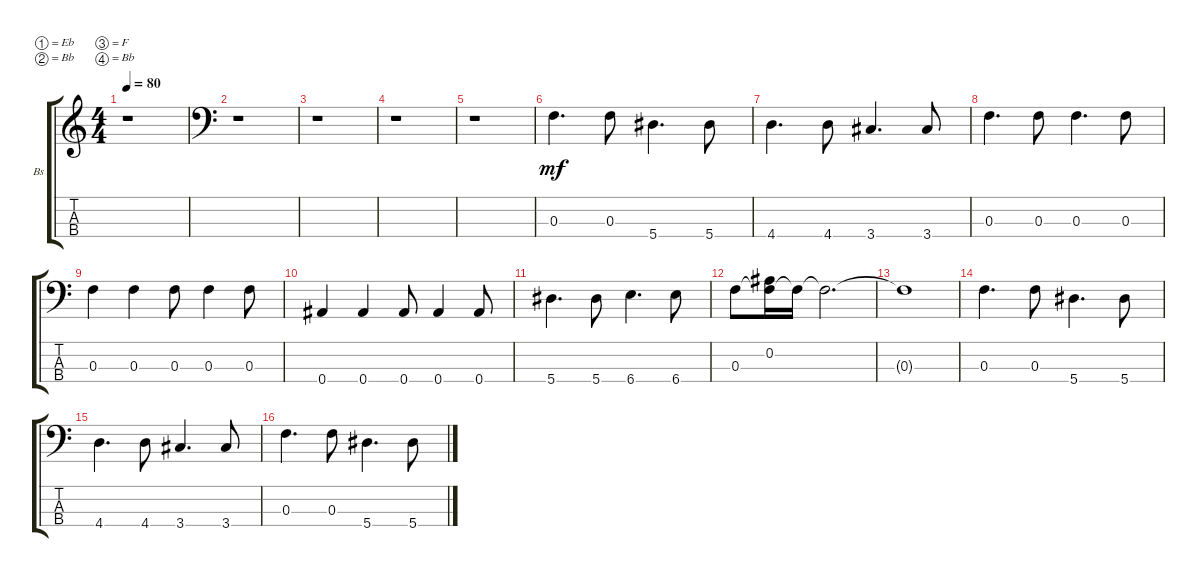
\bracketExtendMode groupsimilarinstruments
\firstSystemTrackNameOrientation horizontal
\otherSystemsTrackNameOrientation horizontal
\track ("Bass" "Bs") {instrument shamisen}
\staff {score tabs}
\tuning (Eb4 Bb3 F3 Bb2)
\ts (4 4)
\tempo 80
\clef g2
\ks c
r.1{dy mf instrument shamisen} |
\clef f4
\scale
0.386139 r.1 |
\scale
0.20462 r.1 |
\scale
0.20462 r.1 |
\scale
0.20462 r.1 |
\scale
0.25 0.3.4{d} 0.3.8 5.4.4{d} 5.4.8 |
\scale
0.25 4.4.4{d} 4.4.8 3.4.4{d} 3.4.8 |
\scale
0.25 0.3.4{d} 0.3.8 0.3.4{d} 0.3.8 |
\scale
0.25 0.3.4 0.3.4 0.3.8 0.3.4 0.3.8 |
\scale
0.25 0.4.4 0.4.4 0.4.8 0.4.4 0.4.8 |
\scale
0.25 5.4.4{d} 5.4.8 6.4.4{d} 6.4.8 |
\scale
0.25 0.3.8 (0.2 0.3{t}).16 0.3{t}.16 0.3{t}.2{d} |
\scale
0.25 0.3{t}.1 |
\scale
0.25 0.3.4{d} 0.3.8 5.4.4{d} 5.4.8 |
\scale
0.25 4.4.4{d} 4.4.8 3.4.4{d} 3.4.8 |
\scale
0.25 0.3.4{d} 0.3.8 5.4.4{d} 5.4.8
